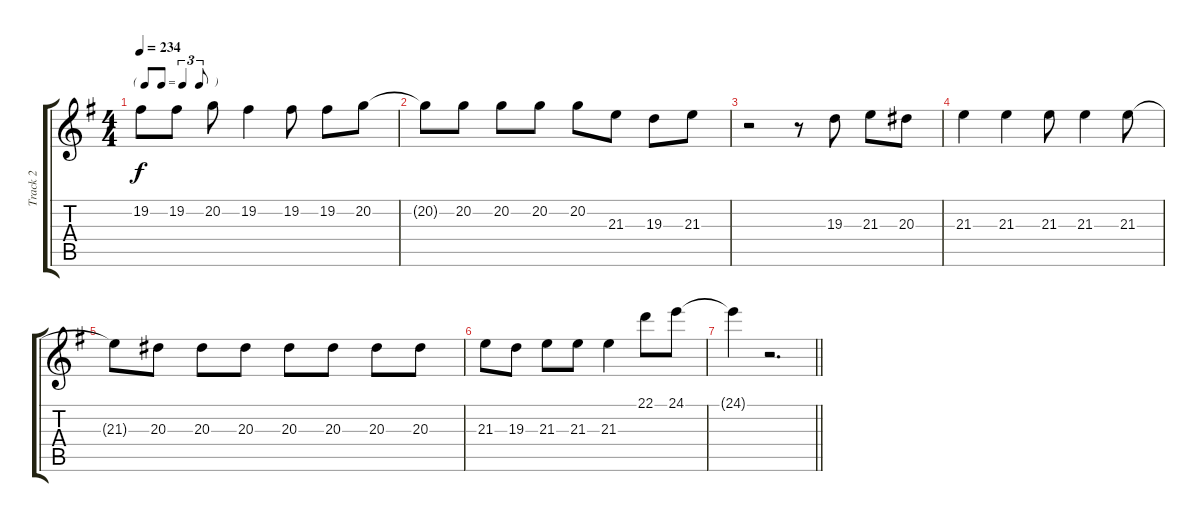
\track ("Track 2" "Track 2") {instrument clarinet}
\staff {score tabs}
\tuning (E4 B3 G3 D3 A2 E2) {hide}
\ts (4 4)
\tf triplet8th
\tempo 234
\clef g2
\ks g
19.2{t}.8{dy f} 19.2.8 20.2.8 19.2.4 19.2.8 19.2.8 20.2.8 |
20.2{t}.8 20.2.8 20.2.8 20.2.8 20.2.8 21.3.8 19.3.8 21.3.8 |
r.2 r.8 19.3.8 21.3.8 20.3.8 |
21.3.4 21.3.4 21.3.8 21.3.4 21.3.8 |
21.3{t}.8 20.3.8 20.3.8 20.3.8 20.3.8 20.3.8 20.3.8 20.3.8 |
21.3.8 19.3.8 21.3.8 21.3.8 21.3.4 22.1.8 24.1.8 |
\barLineRight lightlight
24.1{t}.4 r.2{d}
